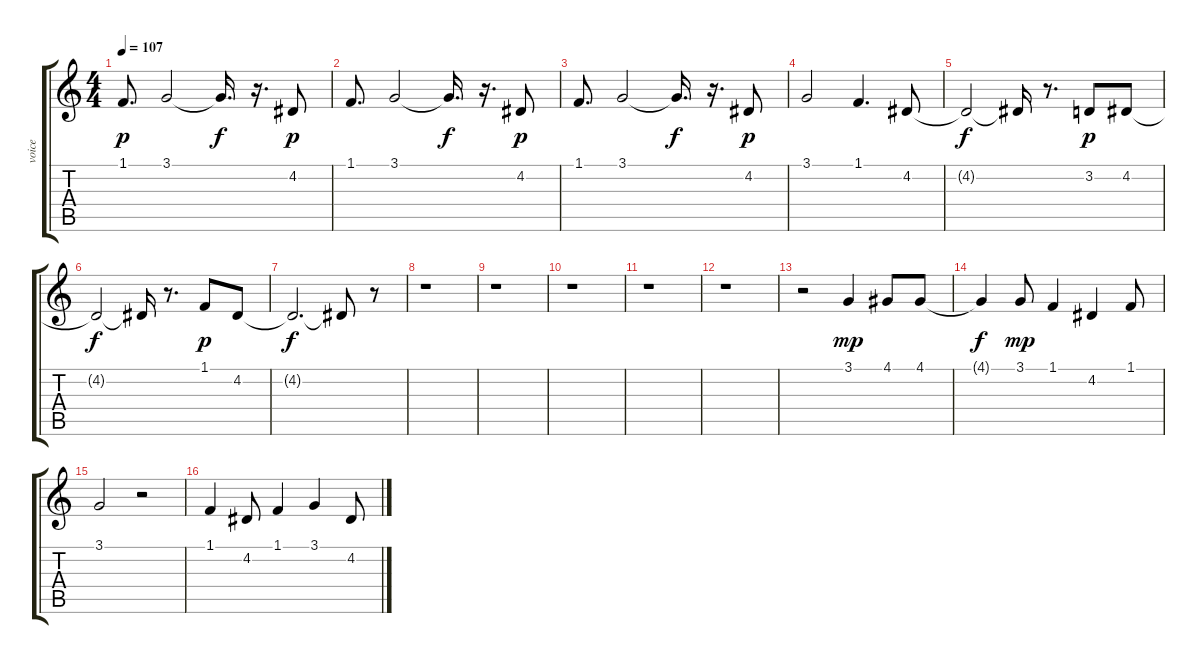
\track ("voice" "voice") {instrument flute}
\staff {score tabs}
\tuning (E4 B3 G3 D3 A2 E2) {hide}
\ts (4 4)
\tempo 107
\clef g2
\ks c
1.1.8{d dy p} 3.1.2 3.1{t}.16{d dy f} r.16{d} 4.2.8{dy p} |
1.1.8{d} 3.1.2 3.1{t}.16{d dy f} r.16{d} 4.2.8{dy p} |
1.1.8{d} 3.1.2 3.1{t}.16{d dy f} r.16{d} 4.2.8{dy p} |
3.1.2 1.1.4{d} 4.2.8 |
4.2{t}.2{dy f} 4.2{t}.16 r.8{d} 3.2.8{dy p} 4.2.8 |
4.2{t}.2{dy f} 4.2{t}.16 r.8{d} 1.1.8{dy p} 4.2.8 |
4.2{t}.2{d dy f} 4.2{t}.8 r.8 |
r.1 |
r.1 |
r.1 |
r.1 |
r.1 |
r.2 3.1.4{dy mp} 4.1.8 4.1.8 |
4.1{t}.4{dy f} 3.1.8{dy mp} 1.1.4 4.2.4 1.1.8 |
3.1.2 r.2 |
1.1.4 4.2.8 1.1.4 3.1.4 4.2.8
